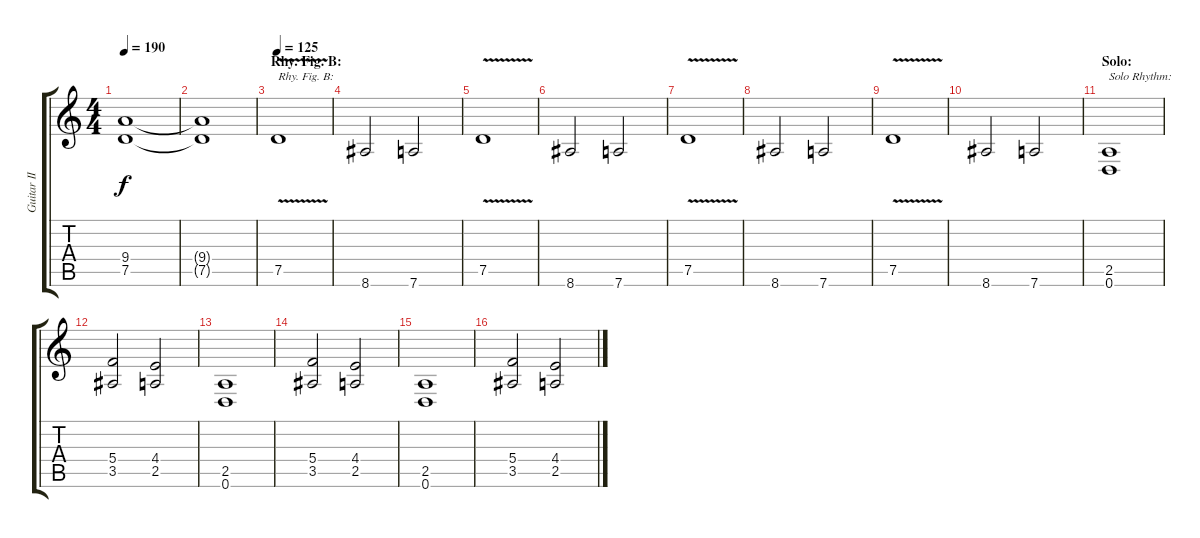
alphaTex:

\track ("Guitar II" "Guitar II") {instrument distortionguitar}
\staff {score tabs}
\tuning (D4 A3 F3 C3 G2 D2) {hide}
\ts (4 4)
\tempo 190
\clef g2
\ks c
(9.4 7.5).1{dy f} |
(9.4{t} 7.5{t}).1 |
\section ("" "Rhy. Fig. B:")
\tempo 125
7.5{v}.1{txt "Rhy. Fig. B:"} |
8.6.2 7.6.2 |
7.5{v}.1 |
8.6.2 7.6.2 |
7.5{v}.1 |
8.6.2 7.6.2 |
7.5{v}.1 |
8.6.2 7.6.2 |
\section ("" "Solo:")
(2.5 0.6).1{txt "Solo Rhythm:"} |
(5.4 3.5).2 (4.4 2.5).2 |
(2.5 0.6).1 |
(5.4 3.5).2 (4.4 2.5).2 |
(2.5 0.6).1 |
(5.4 3.5).2 (4.4 2.5).2
